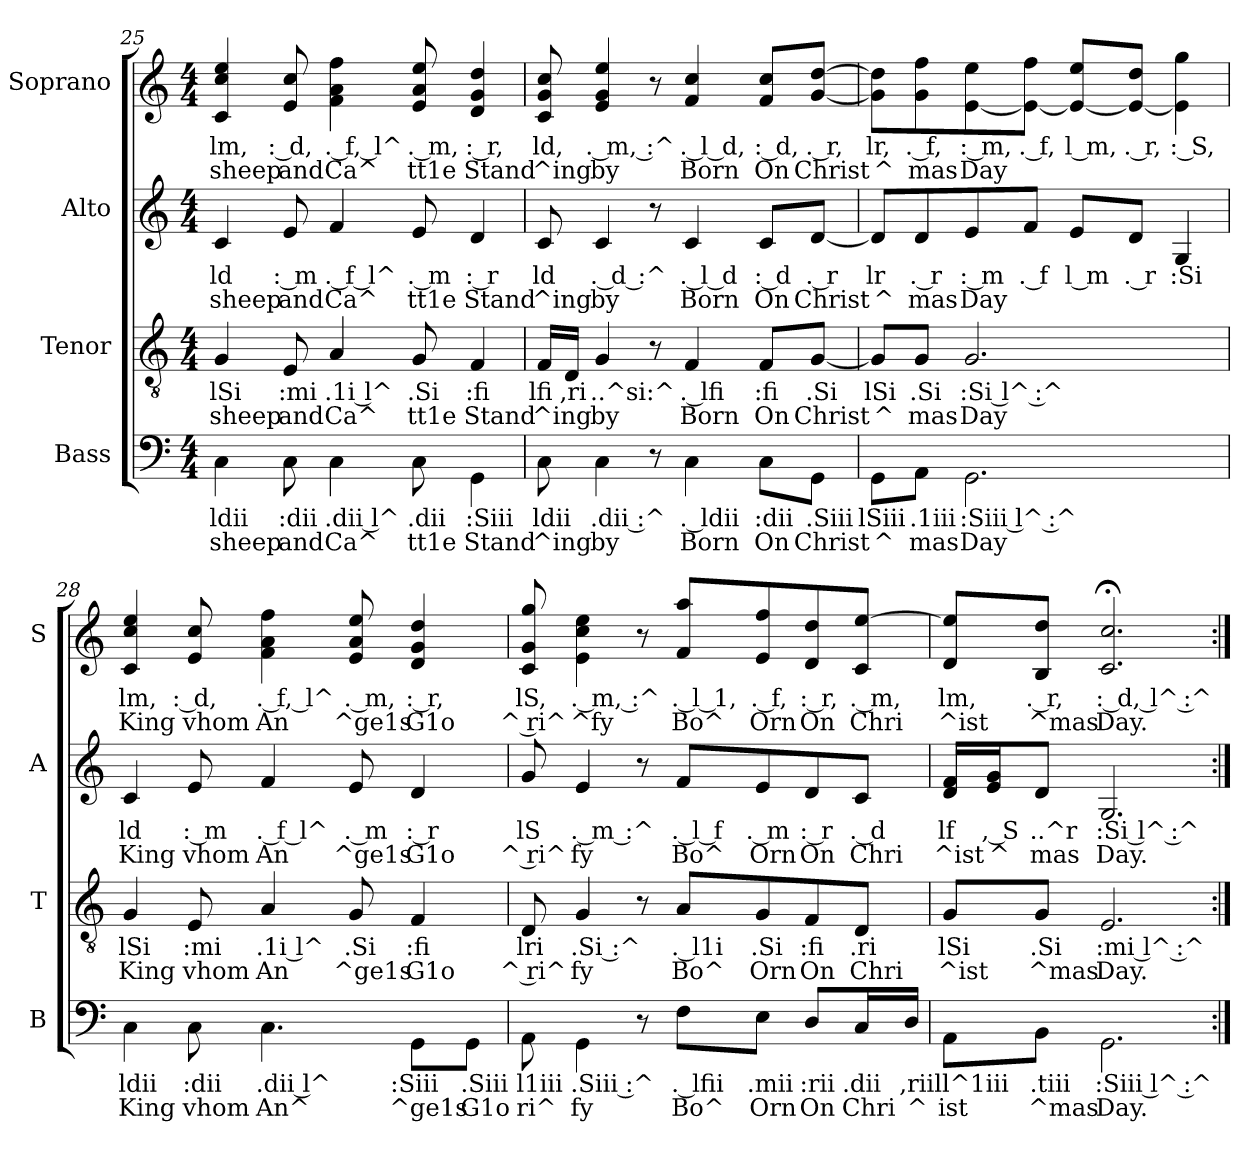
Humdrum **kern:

**kern	**text	**text	**kern	**text	**text	**kern	**text	**text	**kern	**text	**text
*part4	*part4	*part4	*part3	*part3	*part3	*part2	*part2	*part2	*part1	*part1	*part1
*staff4	*staff4	*staff4	*staff3	*staff3	*staff3	*staff2	*staff2	*staff2	*staff1	*staff1	*staff1
*I"Bass	*	*	*I"Tenor	*	*	*I"Alto	*	*	*I"Soprano	*	*
*I'B	*	*	*I'T	*	*	*I'A	*	*	*I'S	*	*
!!LO:PB:g=z
*clefF4	*	*	*clefGv2	*	*	*clefG2	*	*	*clefG2	*	*
*M4/4	*	*	*M4/4	*	*	*M4/4	*	*	*M4/4	*	*
=25	=25	=25	=25	=25	=25	=25	=25	=25	=25	=25	=25
!	!LO:LY:b:rj	!LO:LY:b:cj	!	!LO:LY:b:rj	!LO:LY:b:cj	!	!LO:LY:b:rj	!LO:LY:b:cj	!	!LO:LY:b:rj	!LO:LY:b:cj
4C\	ldii	sheep	4G/	lSi	sheep	4c/	ld	sheep	4ee/ 4cc/ 4c/	lm,	sheep
!	!LO:LY:b:rj	!LO:LY:b:cj	!	!LO:LY:b:rj	!LO:LY:b:cj	!	!LO:LY:b:rj	!LO:LY:b:cj	!	!LO:LY:b:rj	!LO:LY:b:cj
8C\	:dii	and	8E/	:mi	and	8e/	: m	and	8cc/ 8e/	: d,	and
!	!LO:LY:b:rj	!LO:LY:b:cj	!	!LO:LY:b:rj	!LO:LY:b:cj	!	!LO:LY:b:rj	!LO:LY:b:cj	!	!LO:LY:b:rj	!LO:LY:b:cj
4C\	.dii l^	Ca^	4A/	.1i l^	Ca^	4f/	. f l^	Ca^	4ff\ 4a\ 4f\	. f, l^	Ca^
!	!LO:LY:b:rj	!LO:LY:b:cj	!	!LO:LY:b:rj	!LO:LY:b:cj	!	!LO:LY:b:rj	!LO:LY:b:cj	!	!LO:LY:b:rj	!LO:LY:b:cj
8C\	.dii	tt1e	8G/	.Si	tt1e	8e/	. m	tt1e	8ee/ 8a/ 8e/	. m,	tt1e
!	!LO:LY:b:rj	!LO:LY:b:cj	!	!LO:LY:b:rj	!LO:LY:b:cj	!	!LO:LY:b:rj	!LO:LY:b:cj	!	!LO:LY:b:rj	!LO:LY:b:cj
4GG\	:Siii	Stand	4F/	:fi	Stand	4d/	: r	Stand	4dd/ 4g/ 4d/	: r,	Stand
=26	=26	=26	=26	=26	=26	=26	=26	=26	=26	=26	=26
!	!LO:LY:b:rj	!LO:LY:b:rj	!	!LO:LY:b:rj	!LO:LY:b:rj	!	!LO:LY:b:rj	!LO:LY:b:rj	!	!LO:LY:b:rj	!LO:LY:b:rj
8C\	ldii	^ing	16F/L	lfi	^ing	8c/	ld	^ing	8cc/ 8g/ 8c/	ld,	^ing
!	!	!	!	!LO:LY:b:rj	!	!	!	!	!	!	!
.	.	.	16D/J	,ri	.	.	.	.	.	.	.
!	!LO:LY:b:rj	!LO:LY:b:cj	!	!LO:LY:b:cj	!LO:LY:b:cj	!	!LO:LY:b:rj	!LO:LY:b:cj	!	!LO:LY:b:rj	!LO:LY:b:cj
4C\	.dii :^	by	4G/	..^si:^	by	4c/	. d :^	by	4ee/ 4g/ 4e/	. m, :^	by
8r	.	.	8r	.	.	8r	.	.	8r	.	.
!	!LO:LY:b:rj	!LO:LY:b:cj	!	!LO:LY:b:rj	!LO:LY:b:cj	!	!LO:LY:b:rj	!LO:LY:b:cj	!	!LO:LY:b:rj	!LO:LY:b:cj
4C\	. ldii	Born	4F/	. lfi	Born	4c/	. l d	Born	4cc/ 4f/	. l d,	Born
!	!LO:LY:b:rj	!LO:LY:b:cj	!	!LO:LY:b:rj	!LO:LY:b:cj	!	!LO:LY:b:rj	!LO:LY:b:cj	!	!LO:LY:b:rj	!LO:LY:b:cj
8C\L	:dii	On	8F/L	:fi	On	8c/L	: d	On	8cc/ 8f/L	: d,	On
!	!LO:LY:b:rj	!LO:LY:b	!	!LO:LY:b:rj	!LO:LY:b	!	!LO:LY:b:rj	!LO:LY:b	!	!LO:LY:b:rj	!LO:LY:b
8GG\J	.Siii	Christ	[<8G/J	.Si	Christ	[<8d/J	. r	Christ	[>8dd/ [<8g/J	. r,	Christ
=27	=27	=27	=27	=27	=27	=27	=27	=27	=27	=27	=27
!	!LO:LY:b:rj	!LO:LY:b	!	!LO:LY:b:rj	!LO:LY:b	!	!LO:LY:b:rj	!LO:LY:b	!	!LO:LY:b:rj	!LO:LY:b
8GG\L	lSiii	^	8G/L]	lSi	^	8d/L]	lr	^	8dd\] 8g\]L	lr,	^
!	!LO:LY:b:rj	!LO:LY:b:cj	!	!LO:LY:b:rj	!LO:LY:b:cj	!	!LO:LY:b:rj	!LO:LY:b:cj	!	!LO:LY:b:rj	!LO:LY:b:cj
8AA\J	.1iii	mas	8G/J	.Si	mas	8d/	. r	mas	8ff\ 8g\	. f,	mas
!	!LO:LY:b:rj	!LO:LY:b:cj	!	!LO:LY:b:rj	!LO:LY:b:cj	!	!LO:LY:b:rj	!LO:LY:b	!	!LO:LY:b:rj	!LO:LY:b
2.GG\	:Siii l^ :^	Day	2.G/	:Si l^ :^	Day	8e/	: m	Day	8ee\ [<8e\	: m,	Day
!	!	!	!	!	!	!	!LO:LY:b:rj	!	!	!LO:LY:b:rj	!
.	.	.	.	.	.	8f/J	. f	.	8ff\ 8e\_<J	. f,	.
!	!	!	!	!	!	!	!LO:LY:b:rj	!	!	!LO:LY:b:rj	!
.	.	.	.	.	.	8e/L	l m	.	8ee/ 8e/_<L	l m,	.
!	!	!	!	!	!	!	!LO:LY:b:rj	!	!	!LO:LY:b:rj	!
.	.	.	.	.	.	8d/J	. r	.	8dd/ 8e/_<J	. r,	.
!	!	!	!	!	!	!	!LO:LY:b:rj	!	!	!LO:LY:b:rj	!
.	.	.	.	.	.	4G/	:Si	.	4gg\ 4e\]	: S,	.
!!LO:LB:g=z
=28	=28	=28	=28	=28	=28	=28	=28	=28	=28	=28	=28
!	!LO:LY:b:rj	!LO:LY:b:cj	!	!LO:LY:b:rj	!LO:LY:b:cj	!	!LO:LY:b:rj	!LO:LY:b:cj	!	!LO:LY:b:rj	!LO:LY:b:cj
4C\	ldii	King	4G/	lSi	King	4c/	ld	King	4ee/ 4cc/ 4c/	lm,	King
!	!LO:LY:b:rj	!LO:LY:b:cj	!	!LO:LY:b:rj	!LO:LY:b:cj	!	!LO:LY:b:rj	!LO:LY:b:cj	!	!LO:LY:b:rj	!LO:LY:b:cj
8C\	:dii	vhom	8E/	:mi	vhom	8e/	: m	vhom	8cc/ 8e/	: d,	vhom
!	!LO:LY:b:rj	!LO:LY:b:cj	!	!LO:LY:b:rj	!LO:LY:b:cj	!	!LO:LY:b:rj	!LO:LY:b:cj	!	!LO:LY:b:rj	!LO:LY:b:cj
4.C\	.dii l^	An^	4A/	.1i l^	An	4f/	. f l^	An	4ff\ 4a\ 4f\	. f, l^	An
!	!	!	!	!LO:LY:b:rj	!LO:LY:b:rj	!	!LO:LY:b:rj	!LO:LY:b:rj	!	!LO:LY:b:rj	!LO:LY:b:rj
.	.	.	8G/	.Si	^ge1s	8e/	. m	^ge1s	8ee/ 8a/ 8e/	. m,	^ge1s
!	!LO:LY:b:rj	!LO:LY:b:rj	!	!LO:LY:b:rj	!LO:LY:b	!	!LO:LY:b:rj	!LO:LY:b	!	!LO:LY:b:rj	!LO:LY:b
8GG\L	:Siii	^ge1s	4F/	:fi	G1o	4d/	: r	G1o	4dd/ 4g/ 4d/	: r,	G1o
!	!LO:LY:b:rj	!LO:LY:b	!	!	!	!	!	!	!	!	!
8GG\J	.Siii	G1o	.	.	.	.	.	.	.	.	.
=29	=29	=29	=29	=29	=29	=29	=29	=29	=29	=29	=29
!	!LO:LY:b:rj	!LO:LY:b:cj	!	!LO:LY:b:rj	!LO:LY:b:rj	!	!LO:LY:b:rj	!LO:LY:b:rj	!	!LO:LY:b:rj	!LO:LY:b:rj
8AA\	l1iii	ri^	8D/	lri	^ ri^	8g/	lS	^ ri^	8gg/ 8g/ 8c/	lS,	^ ri^
!	!LO:LY:b:rj	!LO:LY:b:cj	!	!LO:LY:b:rj	!LO:LY:b:cj	!	!LO:LY:b:rj	!LO:LY:b:cj	!	!LO:LY:b:rj	!LO:LY:b:rj
4GG\	.Siii :^	fy	4G/	.Si :^	fy	4e/	. m :^	fy	4ee\ 4cc\ 4e\	. m, :^	^fy
8r	.	.	8r	.	.	8r	.	.	8r	.	.
!	!LO:LY:b:rj	!LO:LY:b:cj	!	!LO:LY:b:rj	!LO:LY:b:cj	!	!LO:LY:b:rj	!LO:LY:b:cj	!	!LO:LY:b:rj	!LO:LY:b:cj
8F\L	. lfii	Bo^	8A/L	. l1i	Bo^	8f/L	. l f	Bo^	8aa/ 8f/L	. l 1,	Bo^
!	!LO:LY:b:rj	!LO:LY:b:cj	!	!LO:LY:b:rj	!LO:LY:b:cj	!	!LO:LY:b:rj	!LO:LY:b:cj	!	!LO:LY:b:rj	!LO:LY:b:cj
8E\J	.mii	Orn	8G/	.Si	Orn	8e/	. m	Orn	8ff/ 8e/	. f,	Orn
!	!LO:LY:b:rj	!LO:LY:b:cj	!	!LO:LY:b:rj	!LO:LY:b:cj	!	!LO:LY:b:rj	!LO:LY:b:cj	!	!LO:LY:b:rj	!LO:LY:b:cj
8D/L	:rii	On	8F/	:fi	On	8d/	: r	On	8dd/ 8d/	: r,	On
!	!LO:LY:b:rj	!LO:LY:b	!	!LO:LY:b:rj	!LO:LY:b:cj	!	!LO:LY:b:rj	!LO:LY:b:cj	!	!LO:LY:b:rj	!LO:LY:b:cj
16C/	.dii	Chri	8D/J	.ri	Chri	8c/J	. d	Chri	[<8ee/ 8c/J	. m,	Chri
!	!LO:LY:b:rj	!LO:LY:b	!	!	!	!	!	!	!	!	!
16D/J	,riill^1iii	^	.	.	.	.	.	.	.	.	.
=30	=30	=30	=30	=30	=30	=30	=30	=30	=30	=30	=30
!	!	!LO:LY:b:cj	!	!LO:LY:b:rj	!LO:LY:b:rj	!	!LO:LY:b:rj	!LO:LY:b:rj	!	!LO:LY:b:rj	!LO:LY:b:rj
8AA\L	.	ist	8G/L	lSi	^ist	16f/ 16d/L	lf	^ist	8ee/] 8d/L	lm,	^ist
!	!	!	!	!	!	!	!LO:LY:b:rj	!LO:LY:b	!	!	!
.	.	.	.	.	.	16g/ 16e/	, S	^	.	.	.
!	!LO:LY:b:rj	!LO:LY:b:rj	!	!LO:LY:b:rj	!LO:LY:b:rj	!	!LO:LY:b:cj	!LO:LY:b:cj	!	!LO:LY:b:rj	!LO:LY:b:rj
8BB\J	.tiii	^mas	8G/J	.Si	^mas	8d/J	..^r	mas	8dd/ 8B/J	. r,	^mas
!	!LO:LY:b:rj	!LO:LY:b:cj	!	!LO:LY:b:rj	!LO:LY:b:cj	!	!LO:LY:b:rj	!LO:LY:b:cj	!	!LO:LY:b:rj	!LO:LY:b:cj
2.GG\	:Siii l^ :^	Day.	2.E/	:mi l^ :^	Day.	2.G/	:Si l^ :^	Day.	2.cc/;< 2.c/;<	: d, l^ :^	Day.
=:|!	=:|!	=:|!	=:|!	=:|!	=:|!	=:|!	=:|!	=:|!	=:|!	=:|!	=:|!
*-	*-	*-	*-	*-	*-	*-	*-	*-	*-	*-	*-
